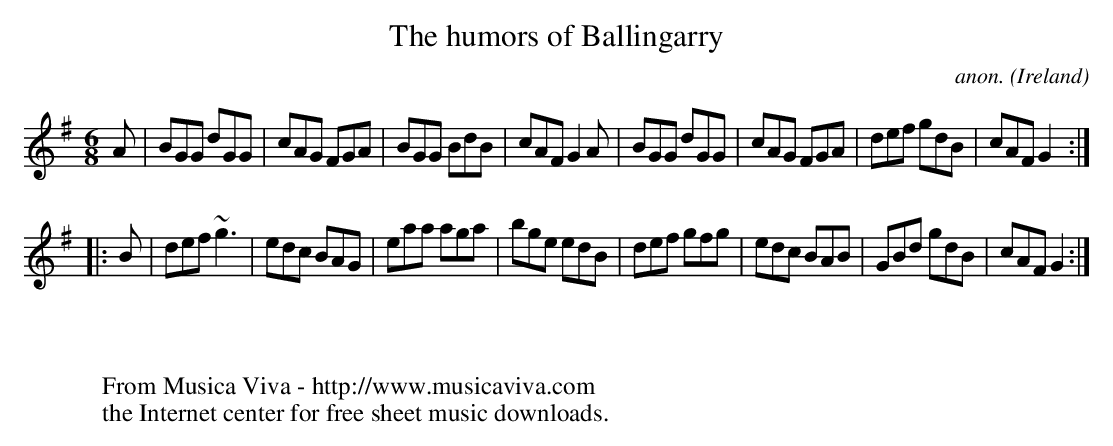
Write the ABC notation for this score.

X:1
T:The humors of Ballingarry
C:anon.
O:Ireland
M:6/8
L:1/8
K:G
A|BGG dGG|cAG FGA|BGG BdB|cAF G2A|BGG dGG|cAG FGA|def gdB|cAF G2:|
|:B|def ~g3|edc BAG|eaa aga|bge edB|def gfg|edc BAB|GBd gdB|cAF G2:|
W:
W:
W:  From Musica Viva - http://www.musicaviva.com
W:  the Internet center for free sheet music downloads.
